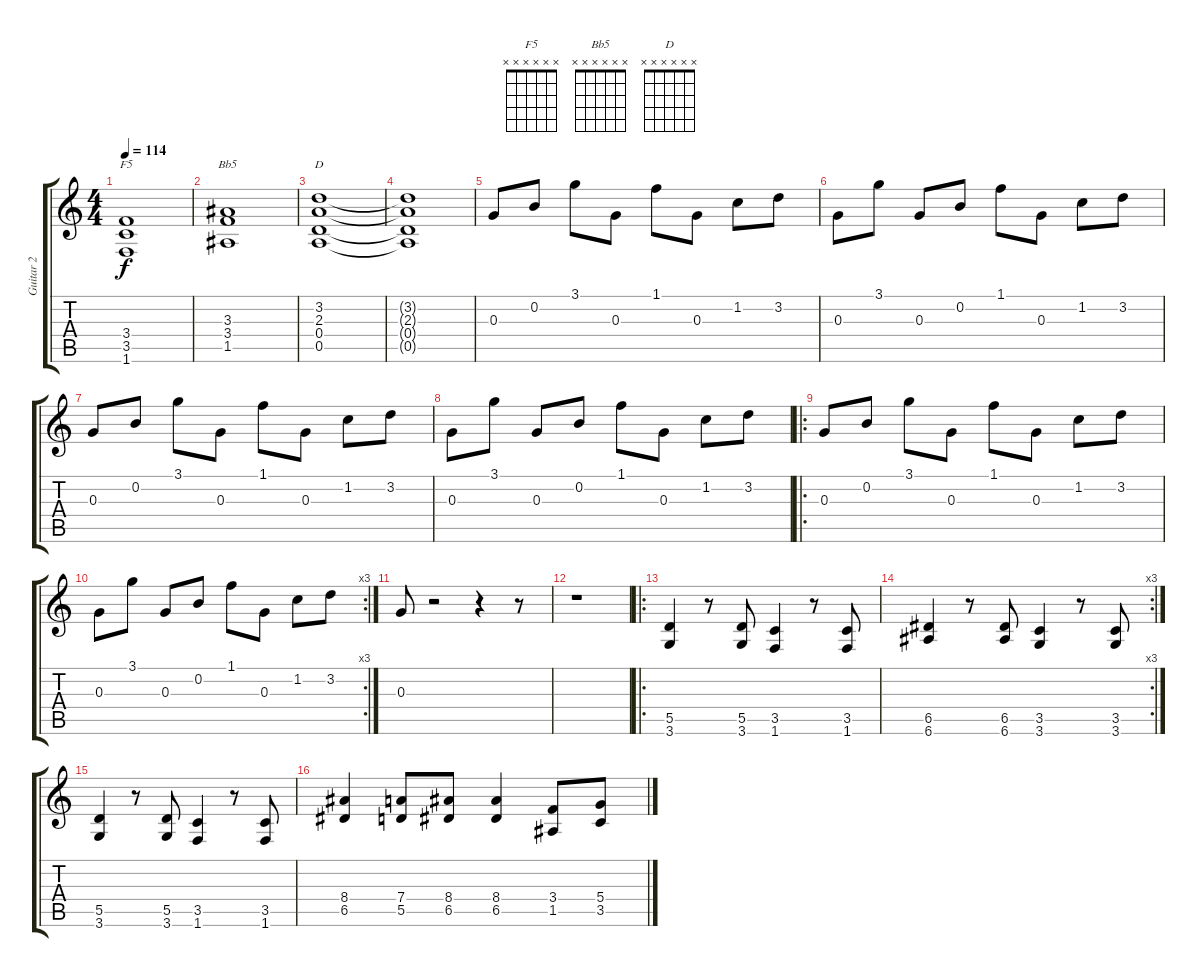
\track ("Guitar 2" "Guitar 2") {instrument overdrivenguitar}
\staff {score tabs}
\tuning (E4 B3 G3 D3 A2 E2) {hide}
\chord ("F5" x x x x x x) {firstfret 0}
\chord ("Bb5" x x x x x x) {firstfret 0}
\chord ("D" x x x x x x) {firstfret 0}
\ts (4 4)
\tempo 114
\clef g2
\ks c
(3.4 3.5 1.6).1{ch "F5" dy f} |
(3.3 3.4 1.5).1{ch "Bb5"} |
(3.2 2.3 0.4 0.5).1{ch "D"} |
(3.2{t} 2.3{t} 0.4{t} 0.5{t}).1 |
0.3.8 0.2.8 3.1.8 0.3.8 1.1.8 0.3.8 1.2.8 3.2.8 |
0.3.8 3.1.8 0.3.8 0.2.8 1.1.8 0.3.8 1.2.8 3.2.8 |
0.3.8 0.2.8 3.1.8 0.3.8 1.1.8 0.3.8 1.2.8 3.2.8 |
0.3.8 3.1.8 0.3.8 0.2.8 1.1.8 0.3.8 1.2.8 3.2.8 |
\ro
0.3.8 0.2.8 3.1.8 0.3.8 1.1.8 0.3.8 1.2.8 3.2.8 |
\rc 3
0.3.8 3.1.8 0.3.8 0.2.8 1.1.8 0.3.8 1.2.8 3.2.8 |
0.3.8 r.2 r.4 r.8 |
r.1 |
\ro
(5.5 3.6).4 r.8 (5.5 3.6).8 (3.5 1.6).4 r.8 (3.5 1.6).8 |
\rc 3
(6.5 6.6).4 r.8 (6.5 6.6).8 (3.5 3.6).4 r.8 (3.5 3.6).8 |
(5.5 3.6).4 r.8 (5.5 3.6).8 (3.5 1.6).4 r.8 (3.5 1.6).8 |
(8.4 6.5).4 (7.4 5.5).8 (8.4 6.5).8 (8.4 6.5).4 (3.4 1.5).8 (5.4 3.5).8
